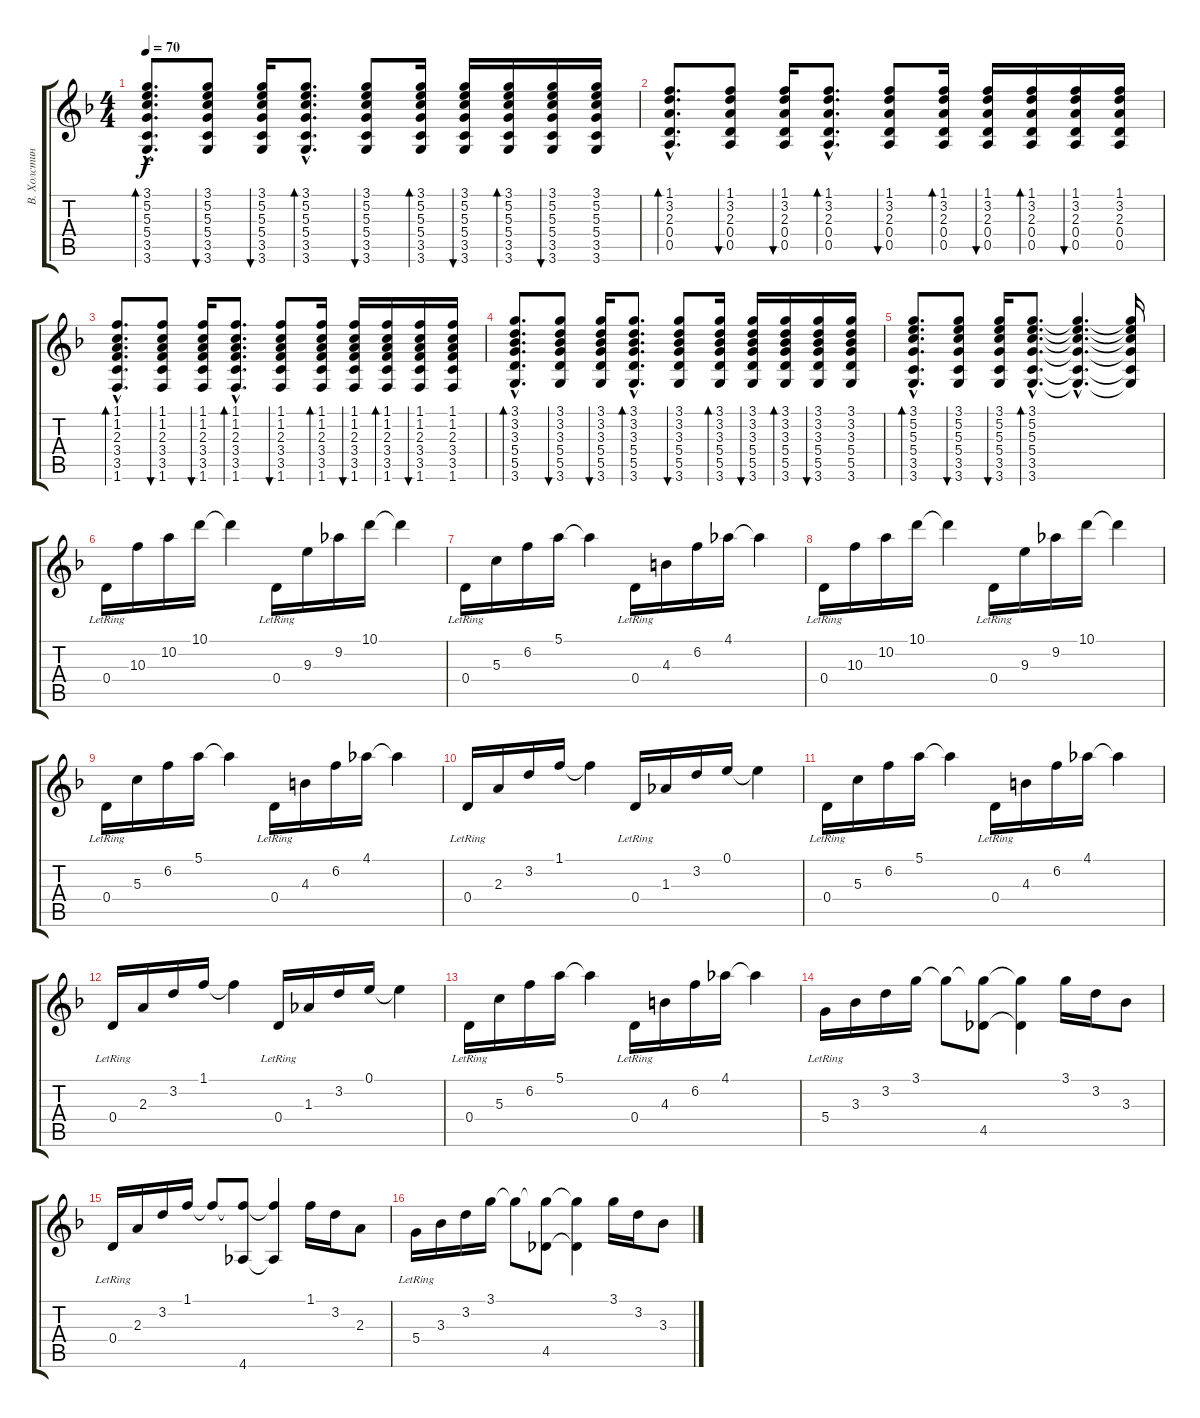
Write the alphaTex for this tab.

\track ("В. Холстинин" "В. Холстин") {instrument electricguitarclean}
\staff {score tabs}
\tuning (E4 B3 G3 D3 A2 E2) {hide}
\ts (4 4)
\tempo 70
\clef g2
\ks dminor
(3.1{hac} 5.2{hac} 5.3{hac} 5.4{hac} 3.5{hac} 3.6{hac}).8{d bd 30 dy f instrument acousticguitarsteel} (3.1 5.2 5.3 5.4 3.5 3.6).8{bu 30} (3.1 5.2 5.3 5.4 3.5 3.6).16{bu 30} (3.1{hac} 5.2{hac} 5.3{hac} 5.4{hac} 3.5{hac} 3.6{hac}).8{d bd 30} (3.1 5.2 5.3 5.4 3.5 3.6).8{bu 30} (3.1 5.2 5.3 5.4 3.5 3.6).16{bd 30} (3.1 5.2 5.3 5.4 3.5 3.6).16{bu 30} (3.1 5.2 5.3 5.4 3.5 3.6).16{bd 30} (3.1 5.2 5.3 5.4 3.5 3.6).16{bu 30} (3.1 5.2 5.3 5.4 3.5 3.6).16 |
(1.1{hac} 3.2{hac} 2.3{hac} 0.4{hac} 0.5{hac}).8{d bd 30 instrument acousticguitarsteel} (1.1 3.2 2.3 0.4 0.5).8{bu 30} (1.1 3.2 2.3 0.4 0.5).16{bu 30} (1.1{hac} 3.2{hac} 2.3{hac} 0.4{hac} 0.5{hac}).8{d bd 30} (1.1 3.2 2.3 0.4 0.5).8{bu 30} (1.1 3.2 2.3 0.4 0.5).16{bd 30} (1.1 3.2 2.3 0.4 0.5).16{bu 30} (1.1 3.2 2.3 0.4 0.5).16{bd 30} (1.1 3.2 2.3 0.4 0.5).16{bu 30} (1.1 3.2 2.3 0.4 0.5).16 |
(1.1{hac} 1.2{hac} 2.3{hac} 3.4{hac} 3.5{hac} 1.6{hac}).8{d bd 30 instrument acousticguitarsteel} (1.1 1.2 2.3 3.4 3.5 1.6).8{bu 30} (1.1 1.2 2.3 3.4 3.5 1.6).16{bu 30} (1.1{hac} 1.2{hac} 2.3{hac} 3.4{hac} 3.5{hac} 1.6{hac}).8{d bd 30} (1.1 1.2 2.3 3.4 3.5 1.6).8{bu 30} (1.1 1.2 2.3 3.4 3.5 1.6).16{bd 30} (1.1 1.2 2.3 3.4 3.5 1.6).16{bu 30} (1.1 1.2 2.3 3.4 3.5 1.6).16{bd 30} (1.1 1.2 2.3 3.4 3.5 1.6).16{bu 30} (1.1 1.2 2.3 3.4 3.5 1.6).16 |
(3.1{hac} 3.2{hac} 3.3{hac} 5.4{hac} 5.5{hac} 3.6{hac}).8{d bd 30 instrument acousticguitarsteel} (3.1 3.2 3.3 5.4 5.5 3.6).8{bu 30} (3.1 3.2 3.3 5.4 5.5 3.6).16{bu 30} (3.1{hac} 3.2{hac} 3.3{hac} 5.4{hac} 5.5{hac} 3.6{hac}).8{d bd 30} (3.1 3.2 3.3 5.4 5.5 3.6).8{bu 30} (3.1 3.2 3.3 5.4 5.5 3.6).16{bd 30} (3.1 3.2 3.3 5.4 5.5 3.6).16{bu 30} (3.1 3.2 3.3 5.4 5.5 3.6).16{bd 30} (3.1 3.2 3.3 5.4 5.5 3.6).16{bu 30} (3.1 3.2 3.3 5.4 5.5 3.6).16 |
(3.1{hac} 5.2{hac} 5.3{hac} 5.4{hac} 3.5{hac} 3.6{hac}).8{d bd 30 instrument acousticguitarsteel} (3.1 5.2 5.3 5.4 3.5 3.6).8{bu 30} (3.1 5.2 5.3 5.4 3.5 3.6).16{bu 30} (3.1{hac} 5.2{hac} 5.3{hac} 5.4{hac} 3.5{hac} 3.6{hac}).8{d bd 30} (3.1{hac t} 5.2{hac t} 5.3{hac t} 5.4{hac t} 3.5{hac t} 3.6{hac t}).4{d} (3.1{t} 5.2{t} 5.3{t} 5.4{t} 3.5{t} 3.6{t}).16 |
0.4{lr}.16 10.3.16 10.2.16 10.1.16 10.1{t}.4 0.4{lr}.16 9.3.16 9.2.16 10.1.16 10.1{t}.4 |
0.4{lr}.16 5.3.16 6.2.16 5.1.16 5.1{t}.4 0.4{lr}.16 4.3.16 6.2.16 4.1.16 4.1{t}.4 |
0.4{lr}.16 10.3.16 10.2.16 10.1.16 10.1{t}.4 0.4{lr}.16 9.3.16 9.2.16 10.1.16 10.1{t}.4 |
0.4{lr}.16 5.3.16 6.2.16 5.1.16 5.1{t}.4 0.4{lr}.16 4.3.16 6.2.16 4.1.16 4.1{t}.4 |
0.4{lr}.16 2.3.16 3.2.16 1.1.16 1.1{t}.4 0.4{lr}.16 1.3.16 3.2.16 0.1.16 0.1{t}.4 |
0.4{lr}.16 5.3.16 6.2.16 5.1.16 5.1{t}.4 0.4{lr}.16 4.3.16 6.2.16 4.1.16 4.1{t}.4 |
0.4{lr}.16 2.3.16 3.2.16 1.1.16 1.1{t}.4 0.4{lr}.16 1.3.16 3.2.16 0.1.16 0.1{t}.4 |
0.4{lr}.16 5.3.16 6.2.16 5.1.16 5.1{t}.4 0.4{lr}.16 4.3.16 6.2.16 4.1.16 4.1{t}.4 |
5.4{lr}.16 3.3.16 3.2.16 3.1.16 3.1{t}.8 (3.1{t} 4.5).8 (3.1{t} 4.5{t}).4 3.1.16 3.2.16 3.3.8 |
0.4{lr}.16 2.3.16 3.2.16 1.1.16 1.1{t}.8 (1.1{t} 4.6).8 (1.1{t} 4.6{t}).4 1.1.16 3.2.16 2.3.8 |
5.4{lr}.16 3.3.16 3.2.16 3.1.16 3.1{t}.8 (3.1{t} 4.5).8 (3.1{t} 4.5{t}).4 3.1.16 3.2.16 3.3.8
